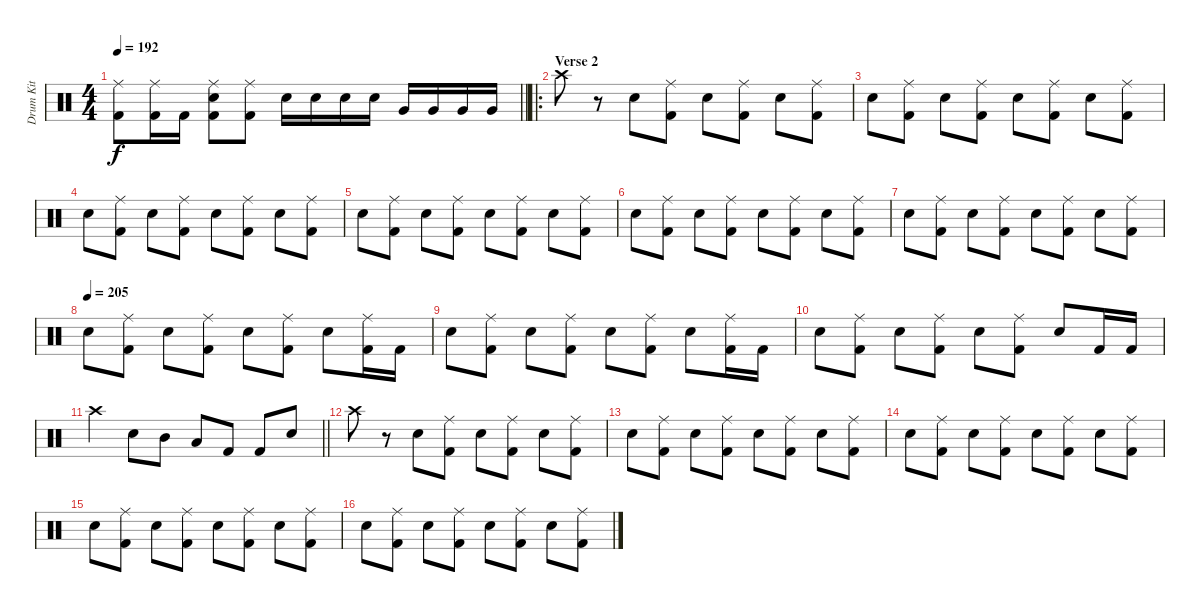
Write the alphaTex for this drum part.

\track ("Drum Kit" "Drum Kit") {instrument percussion}
\staff {score}
\articulation defaults
\ts (4 4)
\tempo 192
\clef neutral
\barLineRight lightlight
\ks c
("Ride (middle)" "Kick (hit) 2").8{dy f} ("Ride (middle)" "Kick (hit) 2").16 "Kick (hit) 2".16 ("Ride (middle)" "Electric Snare (hit)" "Kick (hit) 2").8 ("Ride (middle)" "Kick (hit) 2").8 "Electric Snare (hit)".16 "Electric Snare (hit)".16 "Electric Snare (hit)".16 "Electric Snare (hit)".16 "Very Low Tom (hit)".16 "Very Low Tom (hit)".16 "Very Low Tom (hit)".16 "Very Low Tom (hit)".16 |
\ro
\section ("" "Verse 2")
"Crash high (hit)".8 r.8 "Electric Snare (hit)".8 ("Ride (middle)" "Kick (hit) 2").8 "Electric Snare (hit)".8 ("Ride (middle)" "Kick (hit) 2").8 "Electric Snare (hit)".8 ("Ride (middle)" "Kick (hit) 2").8 |
"Electric Snare (hit)".8 ("Ride (middle)" "Kick (hit) 2").8 "Electric Snare (hit)".8 ("Ride (middle)" "Kick (hit) 2").8 "Electric Snare (hit)".8 ("Ride (middle)" "Kick (hit) 2").8 "Electric Snare (hit)".8 ("Ride (middle)" "Kick (hit) 2").8 |
"Electric Snare (hit)".8 ("Ride (middle)" "Kick (hit) 2").8 "Electric Snare (hit)".8 ("Ride (middle)" "Kick (hit) 2").8 "Electric Snare (hit)".8 ("Ride (middle)" "Kick (hit) 2").8 "Electric Snare (hit)".8 ("Ride (middle)" "Kick (hit) 2").8 |
"Electric Snare (hit)".8 ("Ride (middle)" "Kick (hit) 2").8 "Electric Snare (hit)".8 ("Ride (middle)" "Kick (hit) 2").8 "Electric Snare (hit)".8 ("Ride (middle)" "Kick (hit) 2").8 "Electric Snare (hit)".8 ("Ride (middle)" "Kick (hit) 2").8 |
"Electric Snare (hit)".8 ("Ride (middle)" "Kick (hit) 2").8 "Electric Snare (hit)".8 ("Ride (middle)" "Kick (hit) 2").8 "Electric Snare (hit)".8 ("Ride (middle)" "Kick (hit) 2").8 "Electric Snare (hit)".8 ("Ride (middle)" "Kick (hit) 2").8 |
"Electric Snare (hit)".8 ("Ride (middle)" "Kick (hit) 2").8 "Electric Snare (hit)".8 ("Ride (middle)" "Kick (hit) 2").8 "Electric Snare (hit)".8 ("Ride (middle)" "Kick (hit) 2").8 "Electric Snare (hit)".8 ("Ride (middle)" "Kick (hit) 2").8 |
\tempo (205)
"Electric Snare (hit)".8 ("Ride (middle)" "Kick (hit) 2").8 "Electric Snare (hit)".8 ("Ride (middle)" "Kick (hit) 2").8 "Electric Snare (hit)".8 ("Ride (middle)" "Kick (hit) 2").8 "Electric Snare (hit)".8 ("Ride (middle)" "Kick (hit) 2").16 "Kick (hit) 2".16 |
"Electric Snare (hit)".8 ("Ride (middle)" "Kick (hit) 2").8 "Electric Snare (hit)".8 ("Ride (middle)" "Kick (hit) 2").8 "Electric Snare (hit)".8 ("Ride (middle)" "Kick (hit) 2").8 "Electric Snare (hit)".8 ("Ride (middle)" "Kick (hit) 2").16 "Kick (hit) 2".16 |
"Electric Snare (hit)".8 ("Ride (middle)" "Kick (hit) 2").8 "Electric Snare (hit)".8 ("Ride (middle)" "Kick (hit) 2").8 "Electric Snare (hit)".8 ("Ride (middle)" "Kick (hit) 2").8 "Electric Snare (hit)".8 "Kick (hit) 2".16 "Kick (hit) 2".16 |
\barLineRight lightlight "Crash high (hit)".4 "Electric Snare (hit)".8 "Mid Tom (hit)".8 "Low Tom (hit)".8 "Kick (hit) 2".8 "Kick (hit) 2".8 "Electric Snare (hit)".8
|
\section ("" "")
"Crash high (hit)".8 r.8 "Electric Snare (hit)".8 ("Ride (middle)" "Kick (hit) 2").8 "Electric Snare (hit)".8 ("Ride (middle)" "Kick (hit) 2").8 "Electric Snare (hit)".8 ("Ride (middle)" "Kick (hit) 2").8 |
"Electric Snare (hit)".8 ("Ride (middle)" "Kick (hit) 2").8 "Electric Snare (hit)".8 ("Ride (middle)" "Kick (hit) 2").8 "Electric Snare (hit)".8 ("Ride (middle)" "Kick (hit) 2").8 "Electric Snare (hit)".8 ("Ride (middle)" "Kick (hit) 2").8 |
"Electric Snare (hit)".8 ("Ride (middle)" "Kick (hit) 2").8 "Electric Snare (hit)".8 ("Ride (middle)" "Kick (hit) 2").8 "Electric Snare (hit)".8 ("Ride (middle)" "Kick (hit) 2").8 "Electric Snare (hit)".8 ("Ride (middle)" "Kick (hit) 2").8 |
"Electric Snare (hit)".8 ("Ride (middle)" "Kick (hit) 2").8 "Electric Snare (hit)".8 ("Ride (middle)" "Kick (hit) 2").8 "Electric Snare (hit)".8 ("Ride (middle)" "Kick (hit) 2").8 "Electric Snare (hit)".8 ("Ride (middle)" "Kick (hit) 2").8 |
"Electric Snare (hit)".8 ("Ride (middle)" "Kick (hit) 2").8 "Electric Snare (hit)".8 ("Ride (middle)" "Kick (hit) 2").8 "Electric Snare (hit)".8 ("Ride (middle)" "Kick (hit) 2").8 "Electric Snare (hit)".8 ("Ride (middle)" "Kick (hit) 2").8
